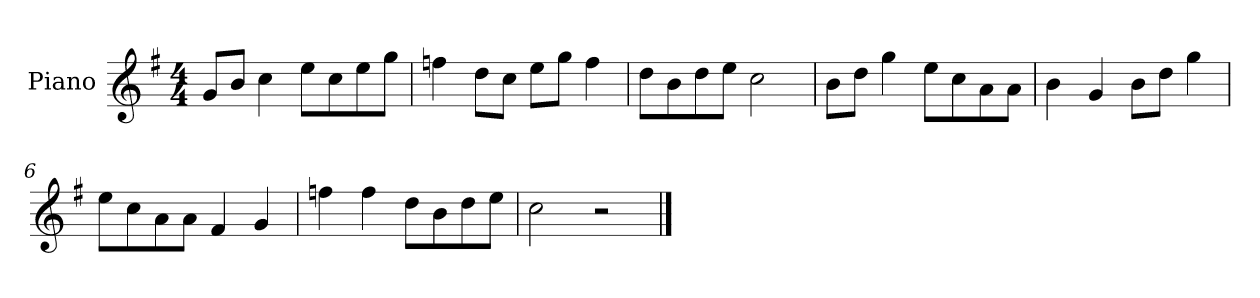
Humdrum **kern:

**kern
*part1
*staff1
*I"Piano
*I'P-no
*clefG2
*k[f#]
*M4/4
*MM90
=1
8g/L
8b/J
4cc\
8ee\L
8cc\
8ee\
8gg\J
=2
4ffn\
8dd\L
8cc\J
8ee\L
8gg\J
4ff\
=3
8dd\L
8b\
8dd\
8ee\J
2cc\
=4
8b\L
8dd\J
4gg\
8ee\L
8cc\
8a\
8a\J
=5
4b\
4g/
8b\L
8dd\J
4gg\
=6
8ee\L
8cc\
8a\
8a\J
4f#/
4g/
!!LO:LB:g=z
=7
4ffn\
4ff\
8dd\L
8b\
8dd\
8ee\J
=8
2cc\
2r
==
*-
